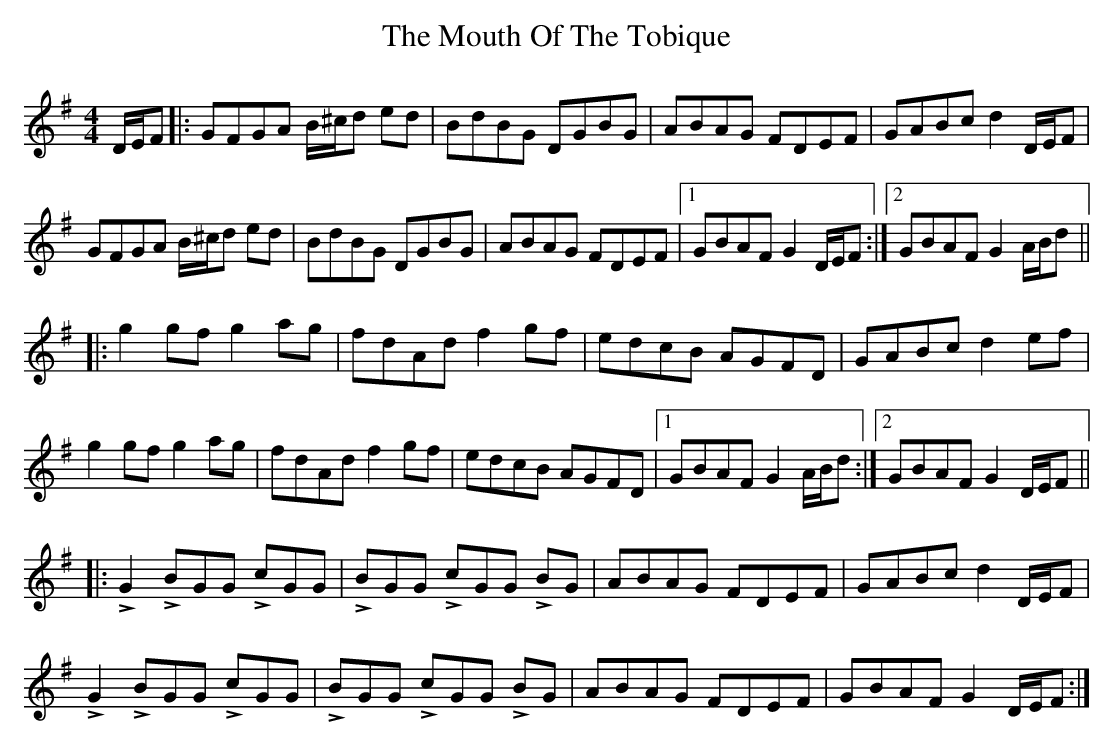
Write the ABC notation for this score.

X:1
T: The Mouth Of The Tobique
M: 4/4
L: 1/8
K: Gmaj
D/E/F|:GFGA B/^c/d ed|BdBG DGBG|ABAG FDEF |GABc d2 D/E/F|
GFGA B/^c/d ed|BdBG DGBG|ABAG FDEF|1 GBAF G2 D/E/F:|2 GBAF G2 A/B/d||
|:g2 gf g2ag|fdAd f2gf|edcB AGFD|GABc d2 ef|
g2 gf g2ag|fdAd f2gf|edcB AGFD|1 GBAF G2 A/B/d:|2 GBAF G2 D/E/F||
|:LG2 LBGG LcGG|LBGG LcGG LBG|ABAG FDEF|GABc d2 D/E/F|
LG2 LBGG LcGG|LBGG LcGG LBG|ABAG FDEF|GBAF G2 D/E/F:|
